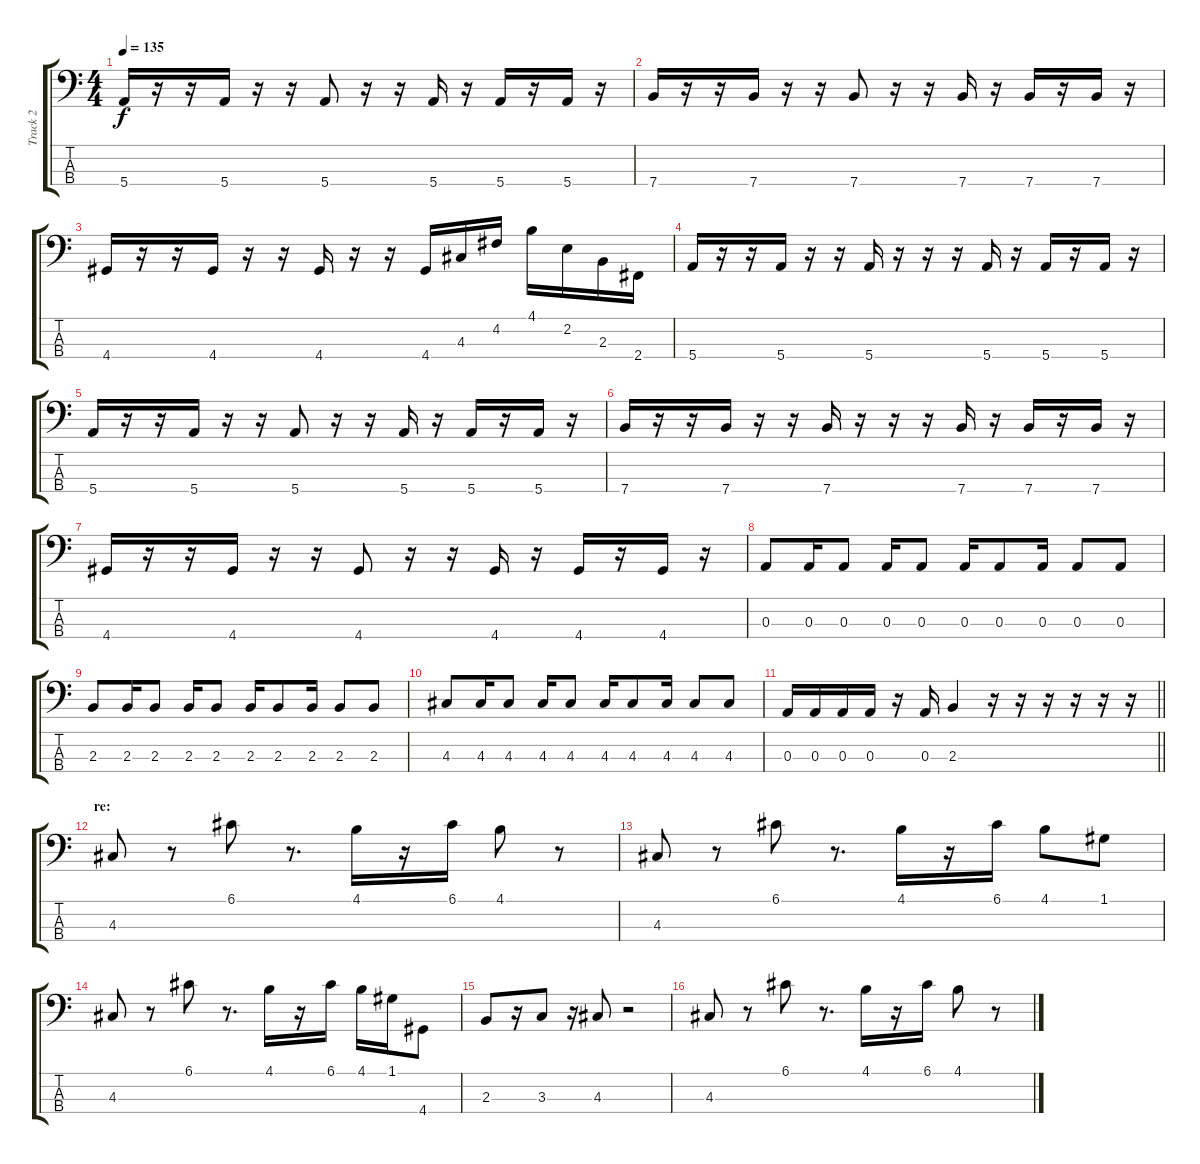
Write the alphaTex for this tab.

\track ("Track 2" "Track 2") {instrument electricbassfinger}
\staff {score tabs}
\tuning (G2 D2 A1 E1) {hide}
\ts (4 4)
\tempo 135
\clef f4
\ks c
5.4.16{dy f} r.16 r.16 5.4.16 r.16 r.16 5.4.8 r.16 r.16 5.4.16 r.16 5.4.16 r.16 5.4.16 r.16 |
7.4.16 r.16 r.16 7.4.16 r.16 r.16 7.4.8 r.16 r.16 7.4.16 r.16 7.4.16 r.16 7.4.16 r.16 |
4.4.16 r.16 r.16 4.4.16 r.16 r.16 4.4.16 r.16 r.16 4.4.16 4.3.16 4.2.16 4.1.16 2.2.16 2.3.16 2.4.16 |
5.4.16 r.16 r.16 5.4.16 r.16 r.16 5.4.16 r.16 r.16 r.16 5.4.16 r.16 5.4.16 r.16 5.4.16 r.16 |
5.4.16 r.16 r.16 5.4.16 r.16 r.16 5.4.8 r.16 r.16 5.4.16 r.16 5.4.16 r.16 5.4.16 r.16 |
7.4.16 r.16 r.16 7.4.16 r.16 r.16 7.4.16 r.16 r.16 r.16 7.4.16 r.16 7.4.16 r.16 7.4.16 r.16 |
4.4.16 r.16 r.16 4.4.16 r.16 r.16 4.4.8 r.16 r.16 4.4.16 r.16 4.4.16 r.16 4.4.16 r.16 |
0.3.8 0.3.16 0.3.8 0.3.16 0.3.8 0.3.16 0.3.8 0.3.16 0.3.8 0.3.8 |
2.3.8 2.3.16 2.3.8 2.3.16 2.3.8 2.3.16 2.3.8 2.3.16 2.3.8 2.3.8 |
4.3.8 4.3.16 4.3.8 4.3.16 4.3.8 4.3.16 4.3.8 4.3.16 4.3.8 4.3.8 |
\barLineRight lightlight
0.3.16 0.3.16 0.3.16 0.3.16 r.16 0.3.16 2.3.4 r.16 r.16 r.16 r.16 r.16 r.16 |
\section ("" "re:")
4.3.8 r.8 6.1.8 r.8{d} 4.1.16 r.16 6.1.16 4.1.8 r.8 |
4.3.8 r.8 6.1.8 r.8{d} 4.1.16 r.16 6.1.16 4.1.8 1.1.8 |
4.3.8 r.8 6.1.8 r.8{d} 4.1.16 r.16 6.1.16 4.1.16 1.1.16 4.4.8 |
2.3.8 r.16 3.3.8 r.16 4.3.8 r.2 |
4.3.8 r.8 6.1.8 r.8{d} 4.1.16 r.16 6.1.16 4.1.8 r.8
